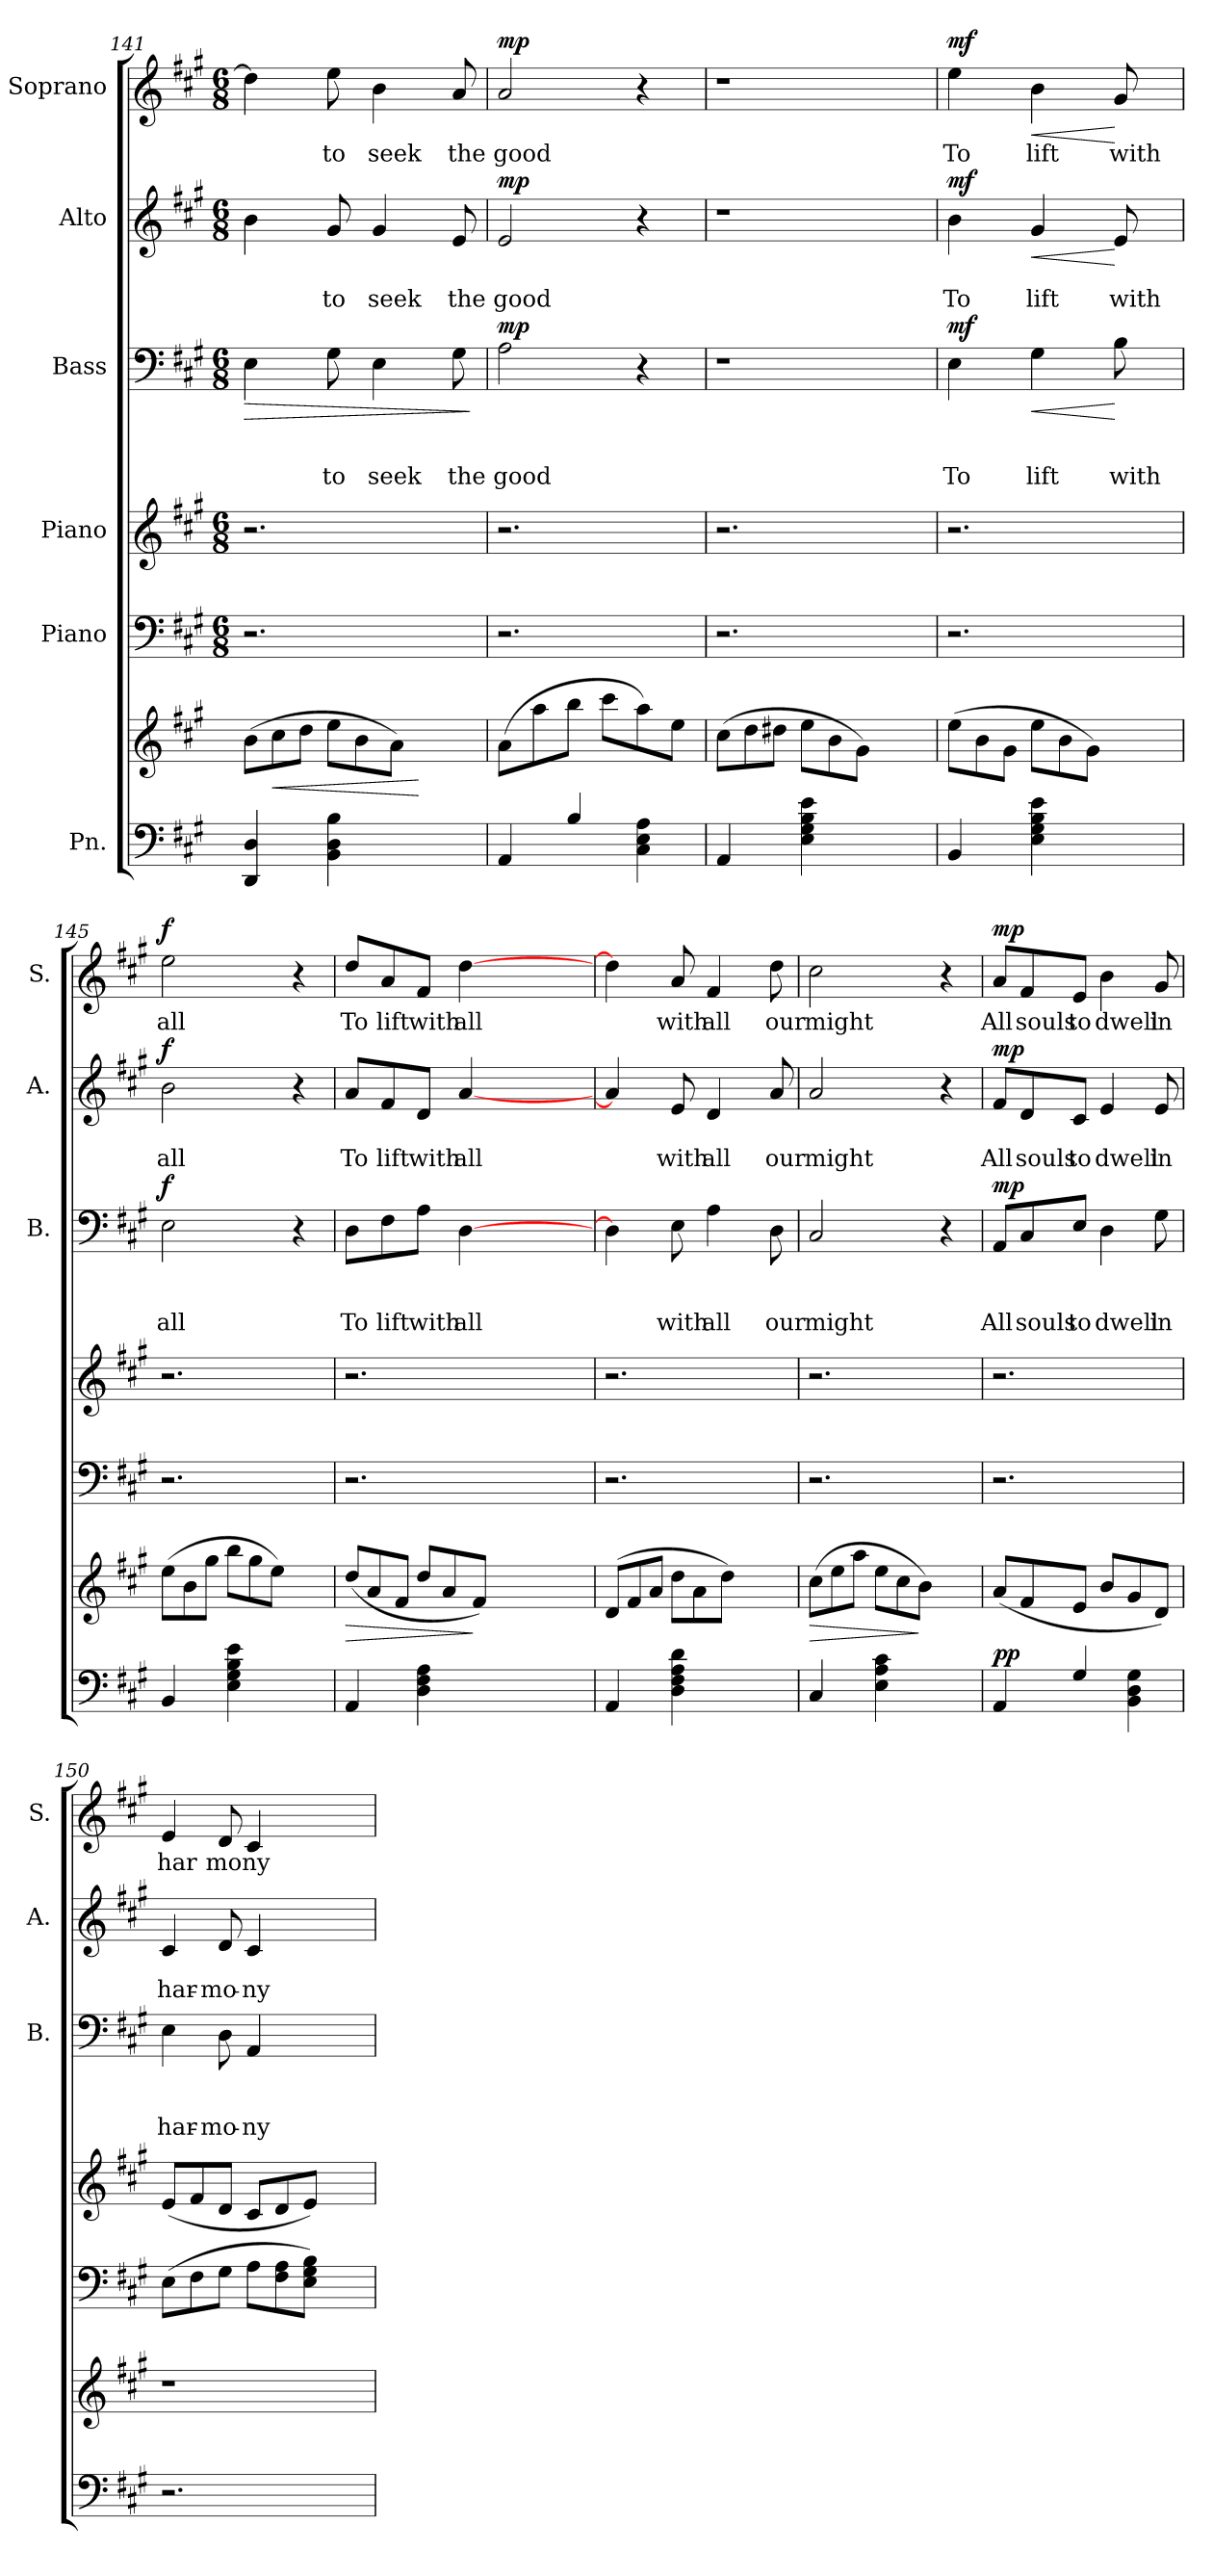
**kern	**kern	**dynam	**kern	**kern	**kern	**text	**text	**text	**dynam	**kern	**text	**text	**dynam	**kern	**text	**dynam
*part6	*part6	*part6	*part5	*part4	*part3	*part3	*part3	*part3	*part3	*part2	*part2	*part2	*part2	*part1	*part1	*part1
*staff7	*staff6	*staff6/7	*staff5	*staff4	*staff3	*staff3	*staff3	*staff3	*staff3	*staff2	*staff2	*staff2	*staff2	*staff1	*staff1	*staff1
*I"Pn.	*	*	*I"Piano	*I"Piano	*I"Bass	*	*	*	*	*I"Alto	*	*	*	*I"Soprano	*	*
*	*	*	*	*	*I'B.	*	*	*	*	*I'A.	*	*	*	*I'S.	*	*
*clefF4	*clefG2	*	*clefF4	*clefG2	*clefF4	*	*	*	*	*clefG2	*	*	*	*clefG2	*	*
*k[f#c#g#]	*k[f#c#g#]	*	*k[f#c#g#]	*k[f#c#g#]	*k[f#c#g#]	*	*	*	*	*k[f#c#g#]	*	*	*	*k[f#c#g#]	*	*
*A:	*A:	*	*A:	*A:	*A:	*	*	*	*	*A:	*	*	*	*A:	*	*
*	*	*	*M6/8	*M6/8	*M6/8	*	*	*	*	*M6/8	*	*	*	*M6/8	*	*
*	*Xtuplet	*	*	*	*	*	*	*	*	*	*	*	*	*	*	*
=141	=141	=141	=141	=141	=141	=141	=141	=141	=141	=141	=141	=141	=141	=141	=141	=141
!	!	!	!	!	!	!	!	!	!LO:HP:b	!	!	!	!	!	!	!
4DD/ 4D/	(>12b\L	.	2.r	2.r	4E\	.	.	.	>	4b\	.	.	.	4dd\]	.	.
!	!	!LO:HP:b	!	!	!	!	!	!	!	!	!	!	!	!	!	!
.	12cc#\	<	.	.	.	.	.	.	.	.	.	.	.	.	.	.
.	12dd\J	.	.	.	.	.	.	.	.	.	.	.	.	.	.	.
!	!	!	!	!	!	!	!	!LO:LY:b	!	!	!	!LO:LY:b	!	!	!LO:LY:b	!
4BB\ 4D\ 4B\	12ee\L	.	.	.	8G#\	.	.	to	.	8g#/	.	to	.	8ee\	to	.
.	12b\	.	.	.	.	.	.	.	.	.	.	.	.	.	.	.
!	!	!	!	!	!	!	!	!LO:LY:b	!	!	!	!LO:LY:b	!	!	!LO:LY:b	!
.	.	.	.	.	4E\	.	.	seek	.	4g#/	.	seek	.	4b\	seek	.
.	12a\J)	.	.	.	.	.	.	.	.	.	.	.	.	.	.	.
4ryy	4ryy	[	.	.	.	.	.	.	.	.	.	.	.	.	.	.
!	!	!	!	!	!	!	!	!LO:LY:b	!	!	!	!LO:LY:b	!	!	!LO:LY:b	!
.	.	.	.	.	8G#\	.	.	the	.	8e/	.	the	.	8a/	the	.
.	.	.	.	.	.	.	.	.	]	.	.	.	.	.	.	.
=142	=142	=142	=142	=142	=142	=142	=142	=142	=142	=142	=142	=142	=142	=142	=142	=142
!	!	!LO:DY:b=2	!	!	!	!	!	!LO:LY:b	!	!	!	!LO:LY:b	!	!	!LO:LY:b	!
!	!	!LO:DY:n=1:a=2	!	!	!	!	!	!	!	!	!	!	!	!	!	!
!	!	!LO:DY:n=2:a	!	!	!	!	!	!	!LO:DY:a	!	!	!	!LO:DY:a	!	!	!LO:DY:a
4AA/	(>8a\L	mf mf mf	2.r	2.r	2A\	.	.	good	mp	2e/	.	good	mp	2a/	good	mp
.	8aa\	.	.	.	.	.	.	.	.	.	.	.	.	.	.	.
!LO:N:head=solid	!	!	!	!	!	!	!	!	!	!	!	!	!	!	!	!
4B/	8bb\J	.	.	.	.	.	.	.	.	.	.	.	.	.	.	.
.	8ccc#\L	.	.	.	.	.	.	.	.	.	.	.	.	.	.	.
4C#\ 4E\ 4A\	8aa\)	.	.	.	4r	.	.	.	.	4r	.	.	.	4r	.	.
.	8ee\J	.	.	.	.	.	.	.	.	.	.	.	.	.	.	.
=143	=143	=143	=143	=143	=143	=143	=143	=143	=143	=143	=143	=143	=143	=143	=143	=143
!	!	!	!	!	!LO:N:vis=1	!	!	!	!	!LO:N:vis=1	!	!	!	!LO:N:vis=1	!	!
4AA/	(>12cc#\L	.	2.r	2.r	2.r	.	.	.	.	2.r	.	.	.	2.r	.	.
.	12dd\	.	.	.	.	.	.	.	.	.	.	.	.	.	.	.
.	12dd#X\J	.	.	.	.	.	.	.	.	.	.	.	.	.	.	.
4E\ 4G#\ 4B\ 4e\	12ee\L	.	.	.	.	.	.	.	.	.	.	.	.	.	.	.
.	12b\	.	.	.	.	.	.	.	.	.	.	.	.	.	.	.
.	12g#\J)	.	.	.	.	.	.	.	.	.	.	.	.	.	.	.
4ryy	4ryy	.	.	.	.	.	.	.	.	.	.	.	.	.	.	.
=144	=144	=144	=144	=144	=144	=144	=144	=144	=144	=144	=144	=144	=144	=144	=144	=144
!	!	!	!	!	!	!	!	!LO:LY:b	!LO:DY:a	!	!	!LO:LY:b	!LO:DY:a	!	!LO:LY:b	!LO:DY:a
4BB/	(>12ee\L	.	2.r	2.r	4E\	.	.	To	mf	4b\	.	To	mf	4ee\	To	mf
.	12b\	.	.	.	.	.	.	.	.	.	.	.	.	.	.	.
.	12g#\J	.	.	.	.	.	.	.	.	.	.	.	.	.	.	.
!	!	!	!	!	!	!	!	!LO:LY:b	!LO:HP:b	!	!	!LO:LY:b	!LO:HP:b	!	!LO:LY:b	!LO:HP:b
4E\ 4G#\ 4B\ 4e\	12ee\L	.	.	.	4G#\	.	.	lift	<	4g#/	.	lift	<	4b\	lift	<
.	12b\	.	.	.	.	.	.	.	.	.	.	.	.	.	.	.
.	12g#\J)	.	.	.	.	.	.	.	.	.	.	.	.	.	.	.
!	!	!	!	!	!	!	!	!LO:LY:b	!	!	!	!LO:LY:b	!	!	!LO:LY:b	!
4ryy	4ryy	.	.	.	8B\	.	.	with	[	8e/	.	with	[	8g#/	with	[
.	.	.	.	.	8ryy	.	.	.	.	8ryy	.	.	.	8ryy	.	.
!!LO:LB:g=z
=145	=145	=145	=145	=145	=145	=145	=145	=145	=145	=145	=145	=145	=145	=145	=145	=145
!	!	!	!	!	!	!	!	!LO:LY:b	!LO:DY:a	!	!	!LO:LY:b	!LO:DY:a	!	!LO:LY:b	!LO:DY:a
4BB/	(>12ee\L	.	2.r	2.r	2E\	.	.	all	f	2b\	.	all	f	2ee\	all	f
.	12b\	.	.	.	.	.	.	.	.	.	.	.	.	.	.	.
.	12gg#\J	.	.	.	.	.	.	.	.	.	.	.	.	.	.	.
4E\ 4G#\ 4B\ 4e\	12bb\L	.	.	.	.	.	.	.	.	.	.	.	.	.	.	.
.	12gg#\	.	.	.	.	.	.	.	.	.	.	.	.	.	.	.
.	12ee\J)	.	.	.	.	.	.	.	.	.	.	.	.	.	.	.
4ryy	4ryy	.	.	.	4r	.	.	.	.	4r	.	.	.	4r	.	.
=146	=146	=146	=146	=146	=146	=146	=146	=146	=146	=146	=146	=146	=146	=146	=146	=146
!	!	!LO:HP:b	!	!	!	!	!	!LO:LY:b	!	!	!	!LO:LY:b	!	!	!LO:LY:b	!
4AA/	(>12dd/L	>	2.r	2.r	8D\L	.	.	To	.	8a/L	.	To	.	8dd/L	To	.
.	12a/	.	.	.	.	.	.	.	.	.	.	.	.	.	.	.
!	!	!	!	!	!	!	!	!LO:LY:b	!	!	!	!LO:LY:b	!	!	!LO:LY:b	!
.	.	.	.	.	8F#\	.	.	lift	.	8f#/	.	lift	.	8a/	lift	.
.	12f#/J	.	.	.	.	.	.	.	.	.	.	.	.	.	.	.
!	!	!	!	!	!	!	!	!LO:LY:b	!	!	!	!LO:LY:b	!	!	!LO:LY:b	!
4D\ 4F#\ 4A\	12dd/L	.	.	.	8A\J	.	.	with	.	8d/J	.	with	.	8f#/J	with	.
.	12a/	.	.	.	.	.	.	.	.	.	.	.	.	.	.	.
!	!	!	!	!	!	!	!	!LO:LY:b	!	!	!	!LO:LY:b	!	!	!LO:LY:b	!
.	.	.	.	.	[>4D\	.	.	all	.	[<4a/	.	all	.	[>4dd\	all	.
.	12f#/J)	]	.	.	.	.	.	.	.	.	.	.	.	.	.	.
4ryy	4ryy	.	.	.	.	.	.	.	.	.	.	.	.	.	.	.
.	.	.	.	.	8ryy	.	.	.	.	8ryy	.	.	.	8ryy	.	.
=147	=147	=147	=147	=147	=147	=147	=147	=147	=147	=147	=147	=147	=147	=147	=147	=147
!	!	!LO:DY:a=2	!	!	!	!	!	!	!	!	!	!	!	!	!	!
!	!	!LO:DY:n=1:a	!	!	!	!	!	!	!	!	!	!	!	!	!	!
4AA/	(>12d/L	mp mp	2.r	2.r	4D\]	.	.	.	.	4a/]	.	.	.	4dd\]	.	.
.	12f#/	.	.	.	.	.	.	.	.	.	.	.	.	.	.	.
.	12a/J	.	.	.	.	.	.	.	.	.	.	.	.	.	.	.
!	!	!	!	!	!	!	!	!LO:LY:b	!	!	!	!LO:LY:b	!	!	!LO:LY:b	!
4D\ 4F#\ 4A\ 4d\	12dd\L	.	.	.	8E\	.	.	with	.	8e/	.	with	.	8a/	with	.
.	12a\	.	.	.	.	.	.	.	.	.	.	.	.	.	.	.
!	!	!	!	!	!	!	!	!LO:LY:b	!	!	!	!LO:LY:b	!	!	!LO:LY:b	!
.	.	.	.	.	4A\	.	.	all	.	4d/	.	all	.	4f#/	all	.
.	12dd\J)	.	.	.	.	.	.	.	.	.	.	.	.	.	.	.
4ryy	4ryy	.	.	.	.	.	.	.	.	.	.	.	.	.	.	.
!	!	!	!	!	!	!	!	!LO:LY:b	!	!	!	!LO:LY:b	!	!	!LO:LY:b	!
.	.	.	.	.	8D\	.	.	our	.	8a/	.	our	.	8dd\	our	.
=148	=148	=148	=148	=148	=148	=148	=148	=148	=148	=148	=148	=148	=148	=148	=148	=148
!	!	!LO:HP:b	!	!	!	!	!	!LO:LY:b	!	!	!	!LO:LY:b	!	!	!LO:LY:b	!
4C#/	(>12cc#\L	>	2.r	2.r	2C#/	.	.	might	.	2a/	.	might	.	2cc#\	might	.
.	12ee\	.	.	.	.	.	.	.	.	.	.	.	.	.	.	.
.	12aa\J	.	.	.	.	.	.	.	.	.	.	.	.	.	.	.
4E\ 4A\ 4c#\	12ee\L	.	.	.	.	.	.	.	.	.	.	.	.	.	.	.
.	12cc#\	.	.	.	.	.	.	.	.	.	.	.	.	.	.	.
.	12b\J)	]	.	.	.	.	.	.	.	.	.	.	.	.	.	.
4ryy	4ryy	.	.	.	4r	.	.	.	.	4r	.	.	.	4r	.	.
=149	=149	=149	=149	=149	=149	=149	=149	=149	=149	=149	=149	=149	=149	=149	=149	=149
!	!	!LO:DY:a=2	!	!	!	!	!	!LO:LY:b	!	!	!	!LO:LY:b	!	!	!LO:LY:b	!
!	!	!LO:DY:n=1:a	!	!	!	!	!	!	!LO:DY:a	!	!	!	!LO:DY:a	!	!	!LO:DY:a
4AA/	(>8a/L	p p	2.r	2.r	8AA/L	.	.	All	mp	8f#/L	.	All	mp	8a/L	All	mp
!	!	!	!	!	!	!	!	!LO:LY:b	!	!	!	!LO:LY:b	!	!	!LO:LY:b	!
.	8f#/	.	.	.	8C#/	.	.	souls	.	8d/	.	souls	.	8f#/	souls	.
!LO:N:head=solid	!	!	!	!	!	!	!	!LO:LY:b	!	!	!	!LO:LY:b	!	!	!LO:LY:b	!
4G#/	8e/J	.	.	.	8E/J	.	.	to	.	8c#/J	.	to	.	8e/J	to	.
!	!	!	!	!	!	!	!	!LO:LY:b	!	!	!	!LO:LY:b	!	!	!LO:LY:b	!
.	8b/L	.	.	.	4D\	.	.	dwell	.	4e/	.	dwell	.	4b\	dwell	.
4BB\ 4D\ 4G#\	8g#/	.	.	.	.	.	.	.	.	.	.	.	.	.	.	.
!	!	!	!	!	!	!	!	!LO:LY:b	!	!	!	!LO:LY:b	!	!	!LO:LY:b	!
.	8d/J)	.	.	.	8G#\	.	.	in	.	8e/	.	in	.	8g#/	in	.
!!LO:PB:g=z
=150	=150	=150	=150	=150	=150	=150	=150	=150	=150	=150	=150	=150	=150	=150	=150	=150
!	!	!	!	!	!	!	!	!LO:LY:b	!	!	!	!LO:LY:b	!	!	!LO:LY:b	!
2.r	1r	.	(>8E\L	(>8e/L	4E\	.	.	har-	.	4c#/	.	har-	.	4e/	har	.
.	.	.	8F#\	8f#/	.	.	.	.	.	.	.	.	.	.	.	.
!	!	!	!	!	!	!	!	!LO:LY:b	!	!	!	!LO:LY:b	!	!	!LO:LY:b	!
.	.	.	8G#\J	8d/J	8D\	.	.	-mo-	.	8d/	.	-mo-	.	8d/	mo	.
!	!	!	!	!	!	!	!	!LO:LY:b	!	!	!	!LO:LY:b	!	!	!LO:LY:b	!
.	.	.	8A\L	8c#/L	4AA/	.	.	-ny	.	4c#/	.	-ny	.	4c#/	ny	.
.	.	.	8F#\ 8A\	8d/	.	.	.	.	.	.	.	.	.	.	.	.
.	.	.	8E\ 8G#\ 8B\J)	8e/J)	4.ryy	.	.	.	.	4.ryy	.	.	.	4.ryy	.	.
4ryy	.	.	4ryy	4ryy	.	.	.	.	.	.	.	.	.	.	.	.
=	=	=	=	=	=	=	=	=	=	=	=	=	=	=	=	=
*-	*-	*-	*-	*-	*-	*-	*-	*-	*-	*-	*-	*-	*-	*-	*-	*-
